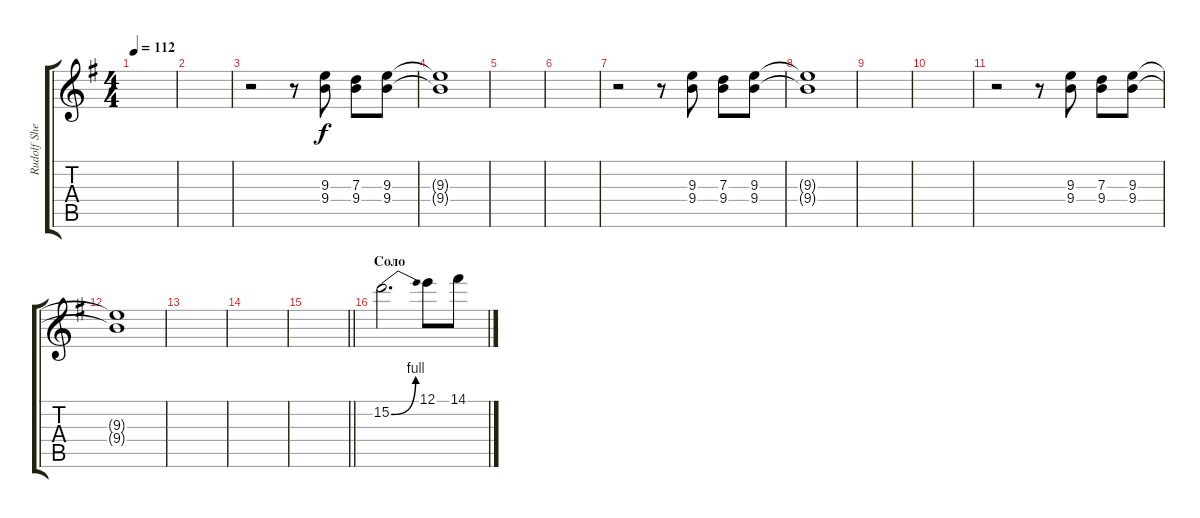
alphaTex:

\track ("Rudolf Shenker" "Rudolf She") {instrument overdrivenguitar}
\staff {score tabs}
\tuning (E4 B3 G3 D3 A2 E2) {hide}
\ts (4 4)
\tempo 112
\clef g2
\ks eminor
|
|
r.2 r.8 (9.3 9.4).8 (7.3 9.4).8 (9.3 9.4).8 |
(9.3{t} 9.4{t}).1 |
|
|
r.2 r.8 (9.3 9.4).8 (7.3 9.4).8 (9.3 9.4).8 |
(9.3{t} 9.4{t}).1 |
|
|
r.2 r.8 (9.3 9.4).8 (7.3 9.4).8 (9.3 9.4).8 |
(9.3{t} 9.4{t}).1 |
|
|
\barLineRight lightlight
|
\section ("" "Соло")
15.2{be (bend 0 0 60 4)}.2{d} 12.1.8 14.1.8
